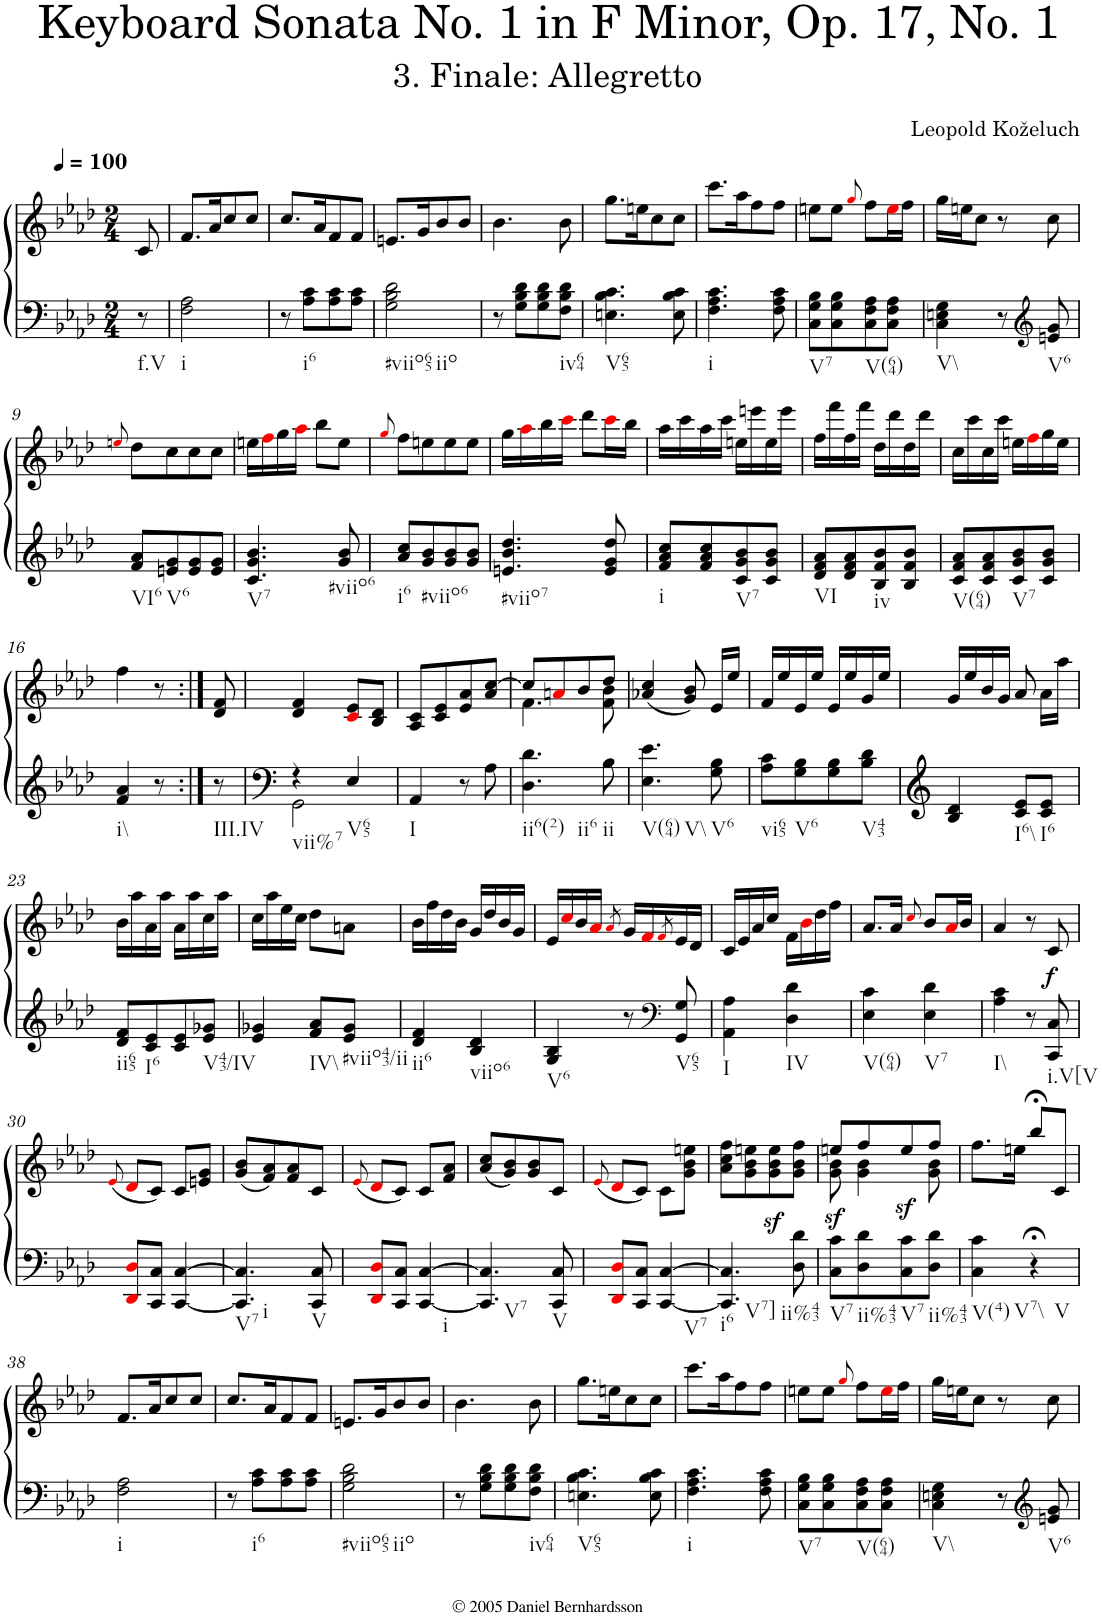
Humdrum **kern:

**kern	**kern	**dynam
*part1	*part1	*part1
*staff2	*staff1	*staff1/2
*I"Piano	*	*
*I'Pno.	*	*
*clefF4	*clefG2	*
*k[b-e-a-d-]	*k[b-e-a-d-]	*
*M2/4	*M2/4	*
*MM100	*MM100	*
=	=	=
!LO:TX:b:t=f.V	!	!
8r	8c/	.
=1	=1	=1
!LO:TX:b:t=i	!	!
2F\ 2A-\	8.f/L	.
.	16a-/K	.
.	8cc/	.
.	8cc/J	.
=2	=2	=2
8r	8.cc/L	.
!LO:TX:b:t=i6	!	!
8A-\ 8c\L	.	.
.	16a-/K	.
8A-\ 8c\	8f/	.
8A-\ 8c\J	8f/J	.
=3	=3	=3
!LO:TX:b:t=#viio65	!	!
!LO:TX:b:t=iio	!	!
2G\ 2B-\ 2d-\	8.en/L	.
.	16g/K	.
.	8b-/	.
.	8b-/J	.
=4	=4	=4
8r	4.b-\	.
8G\ 8B-\ 8d-\L	.	.
8G\ 8B-\ 8d-\	.	.
!LO:TX:b:t=iv64	!	!
8F\ 8B-\ 8d-\J	8b-\	.
=5	=5	=5
!LO:TX:b:t=V65	!	!
4.En\ 4.B-\ 4.c\	8.gg\L	.
.	16een\K	.
.	8cc\	.
8E\ 8B-\ 8c\	8cc\J	.
=6	=6	=6
!LO:TX:b:t=i	!	!
4.F\ 4.A-\ 4.c\	8.ccc\L	.
.	16aa-\K	.
.	8ff\	.
8F\ 8A-\ 8c\	8ff\J	.
=7	=7	=7
!LO:TX:b:t=V7	!	!
8C\ 8G\ 8B-\L	8een\L	.
8C\ 8G\ 8B-\	8ee\J	.
.	8qggi/	.
!LO:TX:b:t=V(64)	!	!
8C\ 8F\ 8A-\	8ff\L	.
8C\ 8F\ 8A-\J	16eei\L	.
.	16ff\JJ	.
=8	=8	=8
!LO:TX:b:t=V\\	!	!
4C\ 4En\ 4G\	16gg\LL	.
.	16een\J	.
.	8cc\J	.
8r	8r	.
*clefG2	*	*
!LO:TX:b:t=V6	!	!
8en/ 8g/	8cc\	.
!!LO:LB:g=z
=9	=9	=9
.	8qeeni/	.
!LO:TX:b:t=VI6	!	!
8f/ 8a-/L	8dd-\L	.
!LO:TX:b:t=V6	!	!
8en/ 8g/	8cc\	.
8e/ 8g/	8cc\	.
8e/ 8g/J	8cc\J	.
=10	=10	=10
!LO:TX:b:t=V7	!	!
4.c/ 4.g/ 4.b-/	16een\LL	.
.	16ffi\	.
.	16gg\	.
.	16aa-i\JJ	.
.	8bb-\L	.
!LO:TX:b:t=#viio6	!	!
8g/ 8b-/	8ee\J	.
=11	=11	=11
.	8qggi/	.
!LO:TX:b:t=i6	!	!
8a-/ 8cc/L	8ff\L	.
!LO:TX:b:t=#viio6	!	!
8g/ 8b-/	8een\	.
8g/ 8b-/	8ee\	.
8g/ 8b-/J	8ee\J	.
=12	=12	=12
!LO:TX:b:t=#viio7	!	!
4.en/ 4.b-/ 4.dd-/	16gg\LL	.
.	16aa-i\	.
.	16bb-\	.
.	16ccci\JJ	.
.	8ddd-\L	.
8e/ 8g/ 8dd-/	16ccci\L	.
.	16bb-\JJ	.
=13	=13	=13
!LO:TX:b:t=i	!	!
8f/ 8a-/ 8cc/L	16aa-\LL	.
.	16ccc\	.
8f/ 8a-/ 8cc/	16aa-\	.
.	16ccc\JJ	.
!LO:TX:b:t=V7	!	!
8c/ 8g/ 8b-/	16een\LL	.
.	16eeen\	.
8c/ 8g/ 8b-/J	16ee\	.
.	16eee\JJ	.
=14	=14	=14
!LO:TX:b:t=VI	!	!
8d-/ 8f/ 8a-/L	16ff\LL	.
.	16fff\	.
8d-/ 8f/ 8a-/	16ff\	.
.	16fff\JJ	.
!LO:TX:b:t=iv	!	!
8B-/ 8f/ 8b-/	16dd-\LL	.
.	16ddd-\	.
8B-/ 8f/ 8b-/J	16dd-\	.
.	16ddd-\JJ	.
=15	=15	=15
!LO:TX:b:t=V(64)	!	!
8c/ 8f/ 8a-/L	16cc\LL	.
.	16ccc\	.
8c/ 8f/ 8a-/	16cc\	.
.	16ccc\JJ	.
!LO:TX:b:t=V7	!	!
8c/ 8g/ 8b-/	16een\LL	.
.	16ffi\	.
8c/ 8g/ 8b-/J	16gg\	.
.	16ee\JJ	.
!!LO:LB:g=z
=16	=16	=16
!LO:TX:b:t=i\\	!	!
4f/ 4a-/	4ff\	.
8r	8r	.
=16X1:|!	=16X1:|!	=16X1:|!
!LO:TX:b:t=III.IV	!	!
8r	8d-/ 8f/	.
=17	=17	=17
*^	*	*
!LO:TX:b:t=vii%7	!	!	!
4r	2GG\	4d-/ 4f/	.
!LO:TX:b:t=V65	!	!	!
4E-/	.	8ci/ 8e-/L	.
.	.	8B-/ 8d-/J	.
*v	*v	*	*
=18	=18	=18
!LO:TX:b:t=I	!	!
4AA-/	8A-/ 8c/L	.
.	8c/ 8e-/	.
8r	8e-/ 8a-/	.
8A-\	8a-/ [>8cc/J	.
=19	=19	=19
*	*^	*
!LO:TX:b:t=ii6(2)	!	!	!
!LO:TX:b:t=ii6	!	!	!
4.D-\ 4.d-\	8cc/L]	4.f\	.
.	8ani/	.	.
.	8b-/	.	.
!LO:TX:b:t=ii	!	!	!
8B-\	8dd-/J	8f\ 8b-\	.
=20	=20	=20	=20
!LO:TX:b:t=V(64)	!	!	!
!LO:TX:b:t=V\\	!	!	!
*	*v	*v	*
4.E-\ 4.e-\	(4a-X/ 4cc/	.
.	8g/ 8b-/)	.
!LO:TX:b:t=V6	!	!
8G\ 8B-\	16e-/LL	.
.	16ee-/JJ	.
=21	=21	=21
!LO:TX:b:t=vi65	!	!
8A-\ 8c\L	16f/LL	.
.	16ee-/	.
!LO:TX:b:t=V6	!	!
8G\ 8B-\	16e-/	.
.	16ee-/JJ	.
8G\ 8B-\	16e-/LL	.
.	16ee-/	.
!LO:TX:b:t=V43	!	!
8B-\ 8d-\J	16g/	.
.	16ee-/JJ	.
=22	=22	=22
4B-/ 4d-/	16g/LL	.
.	16ee-/	.
.	16b-/	.
.	16g/JJ	.
!LO:TX:b:t=I6\\	!	!
8c/ 8e-/L	8a-/	.
!LO:TX:b:t=I6	!	!
8c/ 8e-/J	16a-\LL	.
.	16aa-\JJ	.
!!LO:LB:g=z
=23	=23	=23
!LO:TX:b:t=ii65	!	!
8d-/ 8f/L	16b-\LL	.
.	16aa-\	.
!LO:TX:b:t=I6	!	!
8c/ 8e-/	16a-\	.
.	16aa-\JJ	.
8c/ 8e-/	16a-\LL	.
.	16aa-\	.
!LO:TX:b:t=V43/IV	!	!
8e-/ 8g-X/J	16cc\	.
.	16aa-\JJ	.
=24	=24	=24
4e-/ 4g-X/	16cc\LL	.
.	16aa-\	.
.	16ee-\	.
.	16cc\JJ	.
!LO:TX:b:t=IV\\	!	!
8f/ 8a-/L	8dd-\L	.
!LO:TX:b:t=#viio43/ii	!	!
8e-/ 8g-/J	8an\J	.
=25	=25	=25
!LO:TX:b:t=ii6	!	!
4d-/ 4f/	16b-\LL	.
.	16ff\	.
.	16dd-\	.
.	16b-\JJ	.
!LO:TX:b:t=viio6	!	!
4B-/ 4d-/	16g/LL	.
.	16dd-/	.
.	16b-/	.
.	16g/JJ	.
=26	=26	=26
!LO:TX:b:t=V6	!	!
4G/ 4B-/	16e-/LL	.
.	16cci/	.
.	16b-/	.
.	16a-i/JJ	.
.	8qa-i/	.
8r	16g/LL	.
.	16fi/	.
*clefF4	*	*
.	8qfi/	.
!LO:TX:b:t=V65	!	!
8GG/ 8G/	16e-/	.
.	16d-/JJ	.
=27	=27	=27
!LO:TX:b:t=I	!	!
4AA-\ 4A-\	16c/LL	.
.	16e-/	.
.	16a-/	.
.	16cc/JJ	.
!LO:TX:b:t=IV	!	!
4D-\ 4d-\	16f\LL	.
.	16b-i\	.
.	16dd-\	.
.	16ff\JJ	.
=28	=28	=28
!LO:TX:b:t=V(64)	!	!
4E-\ 4c\	8.a-/L	.
.	16a-/Jk	.
.	8qcci/	.
!LO:TX:b:t=V7	!	!
4E-\ 4d-\	8b-/L	.
.	16a-i/L	.
.	16b-/JJ	.
=29	=29	=29
!LO:TX:b:t=I\\	!	!
4A-\ 4c\	4a-/	.
8r	8r	.
!LO:TX:b:t=i.V[V	!	!
!	!	!LO:DY:b
8CC/ 8C/	8c/	f
!!LO:LB:g=z
=30	=30	=30
.	(8qe-i/	.
8DD-i/ 8D-i/L	8d-i/L	.
8CC/ 8C/J	8c/J)	.
[<4CC/ [>4C/	8c/L	.
.	8en/ 8g/J	.
=31	=31	=31
!LO:TX:b:t=V7	!	!
!LO:TX:b:t=i	!	!
4.CC/] 4.C/]	(8g/ 8b-/L	.
.	8f/ 8a-/)	.
.	8f/ 8a-/	.
!LO:TX:b:t=V	!	!
8CC/ 8C/	8c/J	.
=32	=32	=32
.	(8qe-i/	.
8DD-i/ 8D-i/L	8d-i/L	.
8CC/ 8C/J	8c/J)	.
!LO:TX:b:t=i	!	!
[<4CC/ [>4C/	8c/L	.
.	8f/ 8a-/J	.
=33	=33	=33
!LO:TX:b:t=V7	!	!
4.CC/] 4.C/]	(8a-/ 8cc/L	.
.	8g/ 8b-/)	.
.	8g/ 8b-/	.
!LO:TX:b:t=V	!	!
8CC/ 8C/	8c/J	.
=34	=34	=34
.	(8qe-i/	.
8DD-i/ 8D-i/L	8d-i/L	.
8CC/ 8C/J	8c/J)	.
!LO:TX:b:t=V7	!	!
[<4CC/ [>4C/	8c\L	.
.	8g\ 8b-\ 8een\J	.
=35	=35	=35
!LO:TX:b:t=i6	!	!
!LO:TX:b:t=V7]	!	!
4.CC/] 4.C/]	8a-\ 8cc\ 8ff\L	.
.	8g\ 8b-\ 8een\	.
.	8g\z< 8b-\z< 8ee\z<	.
!LO:TX:b:t=ii%43	!	!
8D-\ 8d-\	8g\ 8b-\ 8ff\J	.
=36	=36	=36
*	*^	*
!LO:TX:b:t=V7	!	!	!
!	!	!	!LO:DY:b
8C\ 8c\L	8een/L	8g\ 8b-\	sf
!LO:TX:b:t=ii%43	!	!	!
8D-\ 8d-\	8ff/	4g\ 4b-\	.
!LO:TX:b:t=V7	!	!	!
!	!	!	!LO:DY:b
8C\ 8c\	8ee/	.	sf
!LO:TX:b:t=ii%43	!	!	!
8D-\ 8d-\J	8ff/J	8g\ 8b-\	.
=37	=37	=37	=37
!LO:TX:b:t=V(4)	!	!	!
!LO:TX:b:t=V7\\	!	!	!
*	*v	*v	*
4C\ 4c\	8.ff\L	.
.	16een\Jk	.
!LO:TX:b:t=V	!	!
4r;<	8bb-;</L	.
.	8c/J	.
!!LO:LB:g=z
=38	=38	=38
!LO:TX:b:t=i	!	!
2F\ 2A-\	8.f/L	.
.	16a-/K	.
.	8cc/	.
.	8cc/J	.
=39	=39	=39
8r	8.cc/L	.
!LO:TX:b:t=i6	!	!
8A-\ 8c\L	.	.
.	16a-/K	.
8A-\ 8c\	8f/	.
8A-\ 8c\J	8f/J	.
=40	=40	=40
!LO:TX:b:t=#viio65	!	!
!LO:TX:b:t=iio	!	!
2G\ 2B-\ 2d-\	8.en/L	.
.	16g/K	.
.	8b-/	.
.	8b-/J	.
=41	=41	=41
8r	4.b-\	.
8G\ 8B-\ 8d-\L	.	.
8G\ 8B-\ 8d-\	.	.
!LO:TX:b:t=iv64	!	!
8F\ 8B-\ 8d-\J	8b-\	.
=42	=42	=42
!LO:TX:b:t=V65	!	!
4.En\ 4.B-\ 4.c\	8.gg\L	.
.	16een\K	.
.	8cc\	.
8E\ 8B-\ 8c\	8cc\J	.
=43	=43	=43
!LO:TX:b:t=i	!	!
4.F\ 4.A-\ 4.c\	8.ccc\L	.
.	16aa-\K	.
.	8ff\	.
8F\ 8A-\ 8c\	8ff\J	.
=44	=44	=44
!LO:TX:b:t=V7	!	!
8C\ 8G\ 8B-\L	8een\L	.
8C\ 8G\ 8B-\	8ee\J	.
.	8qggi/	.
!LO:TX:b:t=V(64)	!	!
8C\ 8F\ 8A-\	8ff\L	.
8C\ 8F\ 8A-\J	16eei\L	.
.	16ff\JJ	.
=45	=45	=45
!LO:TX:b:t=V\\	!	!
4C\ 4En\ 4G\	16gg\LL	.
.	16een\J	.
.	8cc\J	.
8r	8r	.
*clefG2	*	*
!LO:TX:b:t=V6	!	!
8en/ 8g/	8cc\	.
=	=	=
*-	*-	*-
